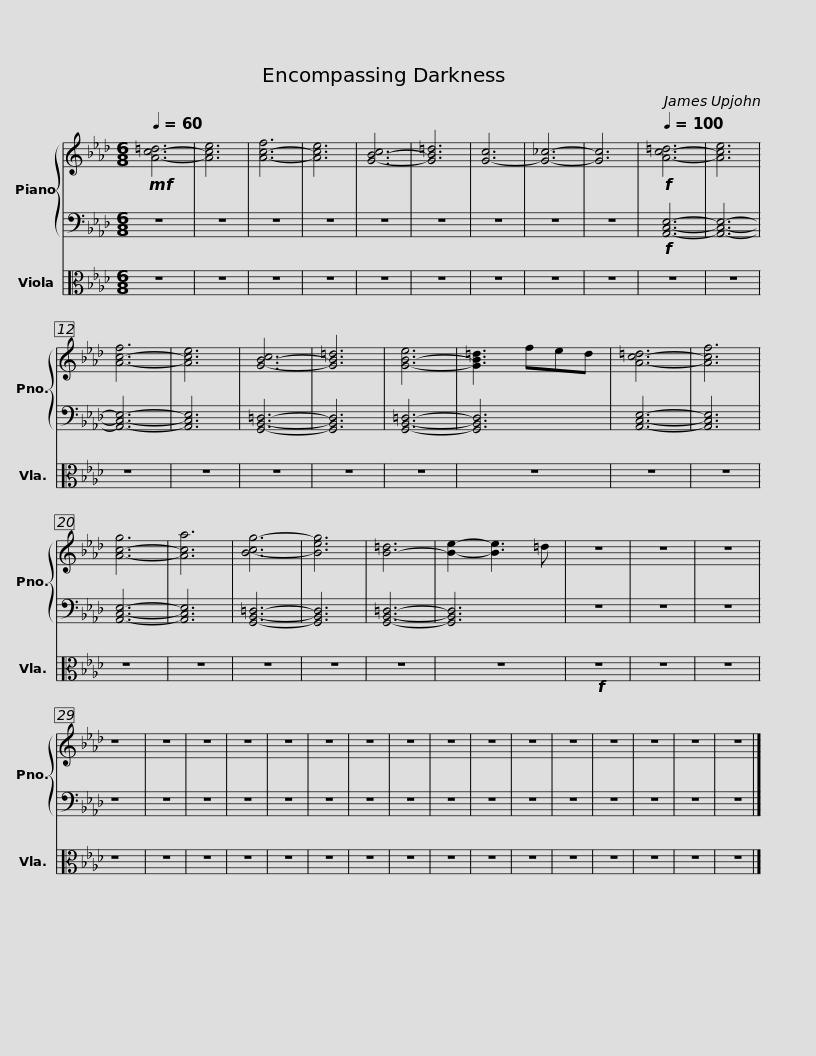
X:1
%%score { 1 | 2 } 3
L:1/8
Q:1/4=60
M:6/8
I:linebreak $
K:Ab
V:1 treble
V:2 bass
V:3 alto
V:1
!mf! [A-c-=d]6 | [Ace]6 | [A-c-f]6 | [Ace]6 | [G-B-c]6 | %5
 [GB=d]6 | [G-c]6 | [G_c]6- | [Gc]6 |[Q:1/4=100]!f! [A-c-=d]6 | %10
 [Ace]6 | [A-c-f]6 | [Ace]6 |$ [G-B-c]6 | [GB=d]6 | %15
 [G-B-e]6 | [GB=d]3 fed | [A-c-=d]6 | [Acf]6 | [A-c-g]6 | %20
 [Aca]6 | [B-cg-]6 | [Beg]6 | [B-=d]6 | [Be]2- [Be]3 =d | %25
 z6 | z6 |$ z6 | z6 | z6 | %30
 z6 | z6 | z6 | z6 | z6 | %35
 z6 | z6 | z6 | z6 | z6 | %40
 z6 | z6 | z6 | z6 |] %44
V:2
 z6 | z6 | z6 | z6 | z6 | %5
 z6 | z6 | z6 | z6 |!f! [A,,C,E,]6- | %10
 [A,,C,E,]6- | [A,,C,E,]6- | [A,,C,E,]6 |$ [G,,B,,=D,]6- | [G,,B,,D,]6 | %15
 [G,,B,,=D,]6- | [G,,B,,D,]6 | [A,,C,E,]6- | [A,,C,E,]6 | [A,,C,E,]6- | %20
 [A,,C,E,]6 | [G,,B,,=D,]6- | [G,,B,,D,]6 | [G,,B,,=D,]6- | [G,,B,,D,]6 | %25
 z6 | z6 |$ z6 | z6 | z6 | %30
 z6 | z6 | z6 | z6 | z6 | %35
 z6 | z6 | z6 | z6 | z6 | %40
 z6 | z6 | z6 | z6 |] %44
V:3
 z6 | z6 | z6 | z6 | z6 | %5
 z6 | z6 | z6 | z6 | z6 | %10
 z6 | z6 | z6 |$ z6 | z6 | %15
 z6 | z6 | z6 | z6 | z6 | %20
 z6 | z6 | z6 | z6 | z6 | %25
!f! z6 | z6 |$ z6 | z6 | z6 | %30
 z6 | z6 | z6 | z6 | z6 | %35
 z6 | z6 | z6 | z6 | z6 | %40
 z6 | z6 | z6 | z6 |] %44
